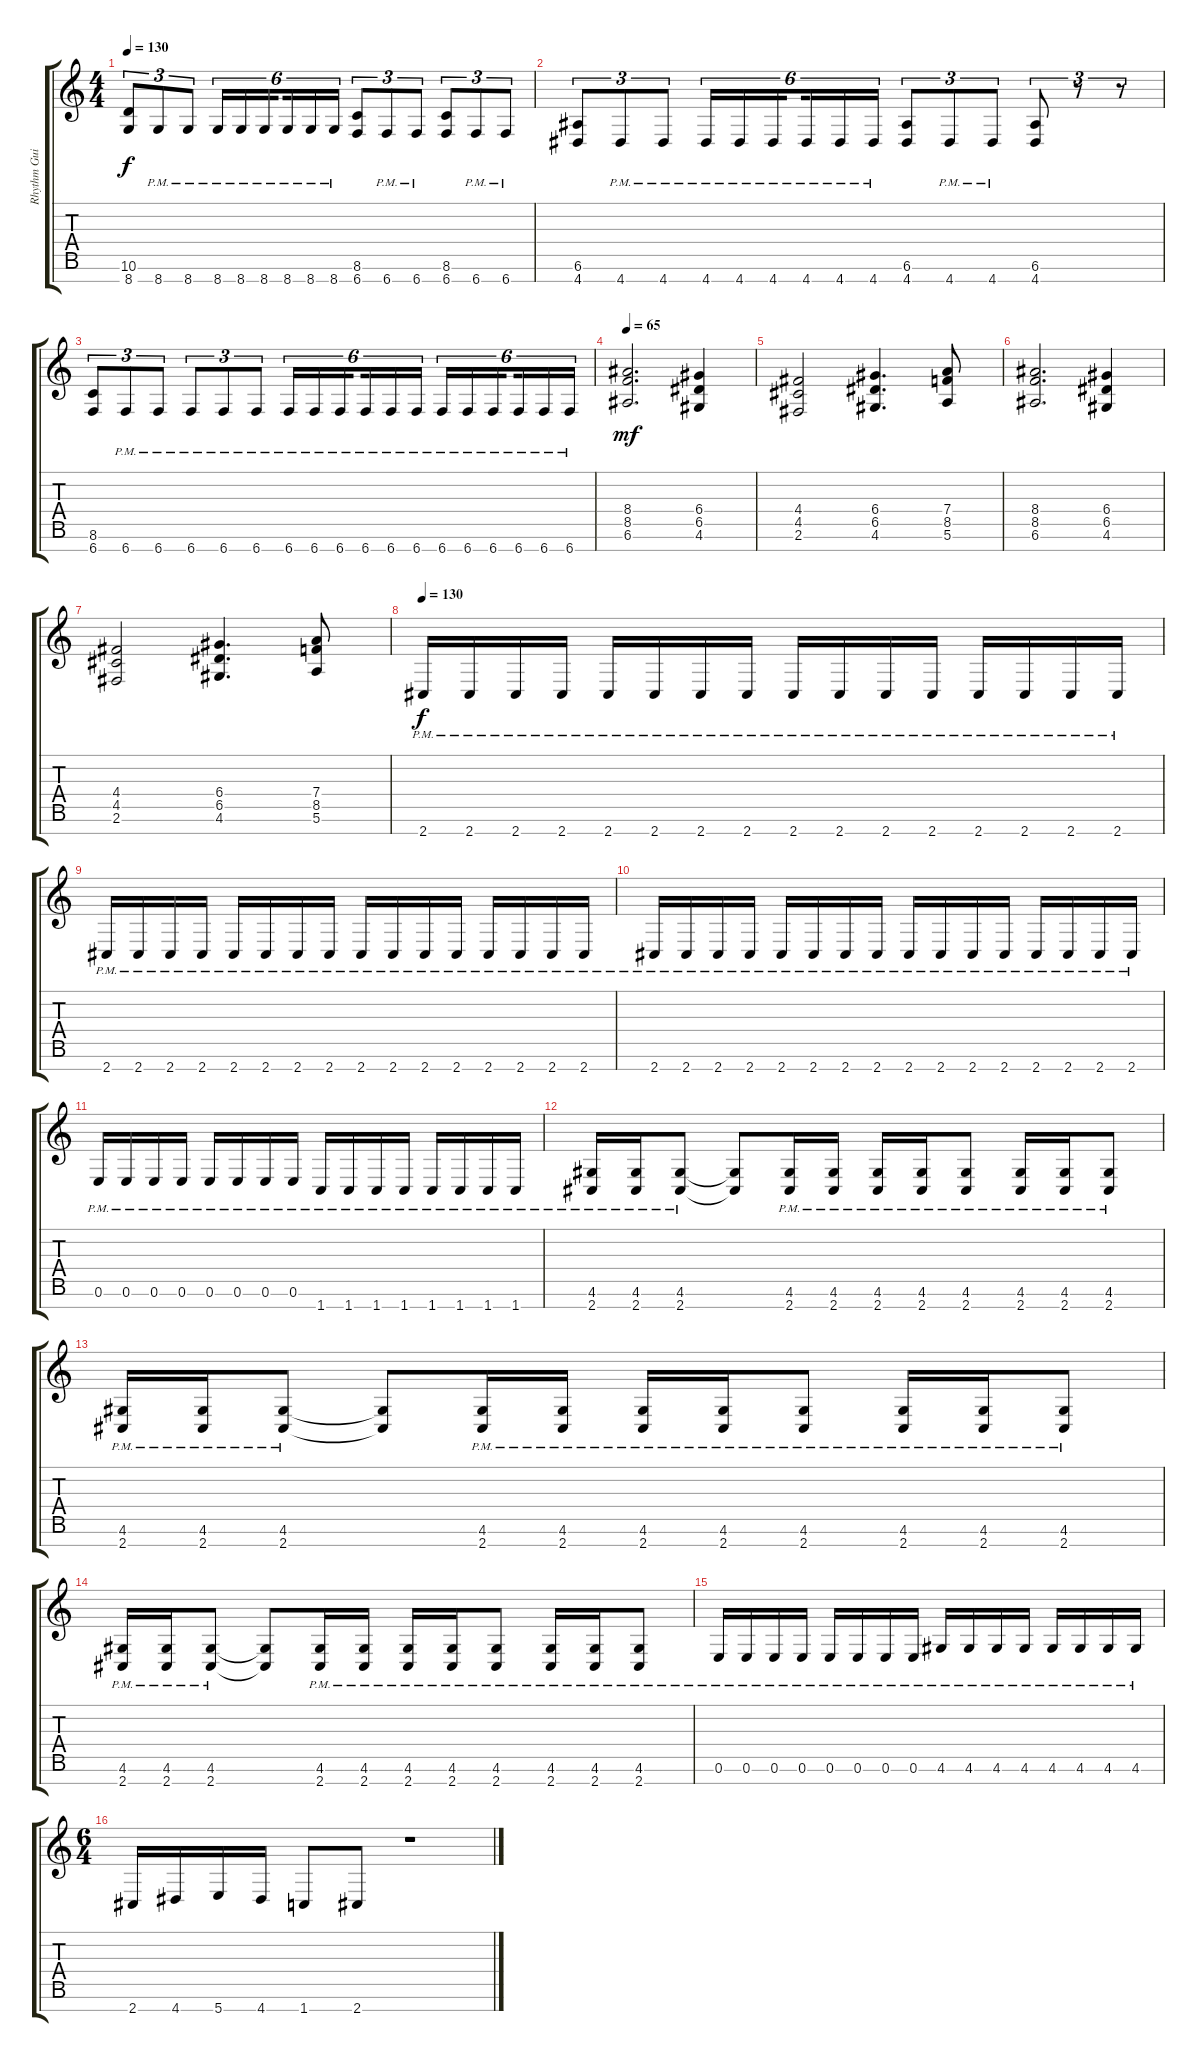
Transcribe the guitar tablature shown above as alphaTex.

\track ("Rhythm Guitar I (left)" "Rhythm Gui") {instrument distortionguitar}
\staff {score tabs}
\tuning (E4 B3 G3 D3 A2 E2 B1) {hide}
\ts (4 4)
\tempo 130
\clef g2
\ks c
(10.6 8.7).8{tu (3 2) dy f} 8.7{pm}.8{tu (3 2)} 8.7{pm}.8{tu (3 2)} 8.7{pm}.16{tu (6 4)} 8.7{pm}.16{tu (6 4)} 8.7{pm}.16{tu (6 4) beam splitsecondary} 8.7{pm}.16{tu (6 4)} 8.7{pm}.16{tu (6 4)} 8.7{pm}.16{tu (6 4)} (8.6 6.7).8{tu (3 2)} 6.7{pm}.8{tu (3 2)} 6.7{pm}.8{tu (3 2)} (8.6 6.7).8{tu (3 2)} 6.7{pm}.8{tu (3 2)} 6.7{pm}.8{tu (3 2)} |
(6.6 4.7).8{tu (3 2)} 4.7{pm}.8{tu (3 2)} 4.7{pm}.8{tu (3 2)} 4.7{pm}.16{tu (6 4)} 4.7{pm}.16{tu (6 4)} 4.7{pm}.16{tu (6 4) beam splitsecondary} 4.7{pm}.16{tu (6 4)} 4.7{pm}.16{tu (6 4)} 4.7{pm}.16{tu (6 4)} (6.6 4.7).8{tu (3 2)} 4.7{pm}.8{tu (3 2)} 4.7{pm}.8{tu (3 2)} (6.6 4.7).8{tu (3 2)} r.8{tu (3 2)} r.8{tu (3 2)} |
(8.6 6.7).8{tu (3 2)} 6.7{pm}.8{tu (3 2)} 6.7{pm}.8{tu (3 2)} 6.7{pm}.8{tu (3 2)} 6.7{pm}.8{tu (3 2)} 6.7{pm}.8{tu (3 2)} 6.7{pm}.16{tu (6 4)} 6.7{pm}.16{tu (6 4)} 6.7{pm}.16{tu (6 4) beam splitsecondary} 6.7{pm}.16{tu (6 4)} 6.7{pm}.16{tu (6 4)} 6.7{pm}.16{tu (6 4)} 6.7{pm}.16{tu (6 4)} 6.7{pm}.16{tu (6 4)} 6.7{pm}.16{tu (6 4) beam splitsecondary} 6.7{pm}.16{tu (6 4)} 6.7{pm}.16{tu (6 4)} 6.7{pm}.16{tu (6 4)} |
\tempo 65
(8.4 8.5 6.6).2{d dy mf} (6.4 6.5 4.6).4 |
(4.4 4.5 2.6).2 (6.4 6.5 4.6).4{d} (7.4 8.5 5.6).8 |
(8.4 8.5 6.6).2{d} (6.4 6.5 4.6).4 |
(4.4 4.5 2.6).2 (6.4 6.5 4.6).4{d} (7.4 8.5 5.6).8 |
\tempo 130
2.7{pm}.16{dy f} 2.7{pm}.16 2.7{pm}.16 2.7{pm}.16 2.7{pm}.16 2.7{pm}.16 2.7{pm}.16 2.7{pm}.16 2.7{pm}.16 2.7{pm}.16 2.7{pm}.16 2.7{pm}.16 2.7{pm}.16 2.7{pm}.16 2.7{pm}.16 2.7{pm}.16 |
2.7{pm}.16 2.7{pm}.16 2.7{pm}.16 2.7{pm}.16 2.7{pm}.16 2.7{pm}.16 2.7{pm}.16 2.7{pm}.16 2.7{pm}.16 2.7{pm}.16 2.7{pm}.16 2.7{pm}.16 2.7{pm}.16 2.7{pm}.16 2.7{pm}.16 2.7{pm}.16 |
2.7{pm}.16 2.7{pm}.16 2.7{pm}.16 2.7{pm}.16 2.7{pm}.16 2.7{pm}.16 2.7{pm}.16 2.7{pm}.16 2.7{pm}.16 2.7{pm}.16 2.7{pm}.16 2.7{pm}.16 2.7{pm}.16 2.7{pm}.16 2.7{pm}.16 2.7{pm}.16 |
0.6{pm}.16 0.6{pm}.16 0.6{pm}.16 0.6{pm}.16 0.6{pm}.16 0.6{pm}.16 0.6{pm}.16 0.6{pm}.16 1.7{pm}.16 1.7{pm}.16 1.7{pm}.16 1.7{pm}.16 1.7{pm}.16 1.7{pm}.16 1.7{pm}.16 1.7{pm}.16 |
(4.6{pm} 2.7{pm}).16 (4.6{pm} 2.7{pm}).16 (4.6{pm} 2.7{pm}).8 (4.6{t} 2.7{t}).8 (4.6{pm} 2.7{pm}).16 (4.6{pm} 2.7{pm}).16 (4.6{pm} 2.7{pm}).16 (4.6{pm} 2.7{pm}).16 (4.6{pm} 2.7{pm}).8 (4.6{pm} 2.7{pm}).16 (4.6{pm} 2.7{pm}).16 (4.6{pm} 2.7{pm}).8 |
(4.6{pm} 2.7{pm}).16 (4.6{pm} 2.7{pm}).16 (4.6{pm} 2.7{pm}).8 (4.6{t} 2.7{t}).8 (4.6{pm} 2.7{pm}).16 (4.6{pm} 2.7{pm}).16 (4.6{pm} 2.7{pm}).16 (4.6{pm} 2.7{pm}).16 (4.6{pm} 2.7{pm}).8 (4.6{pm} 2.7{pm}).16 (4.6{pm} 2.7{pm}).16 (4.6{pm} 2.7{pm}).8 |
(4.6{pm} 2.7{pm}).16 (4.6{pm} 2.7{pm}).16 (4.6{pm} 2.7{pm}).8 (4.6{t} 2.7{t}).8 (4.6{pm} 2.7{pm}).16 (4.6{pm} 2.7{pm}).16 (4.6{pm} 2.7{pm}).16 (4.6{pm} 2.7{pm}).16 (4.6{pm} 2.7{pm}).8 (4.6{pm} 2.7{pm}).16 (4.6{pm} 2.7{pm}).16 (4.6{pm} 2.7{pm}).8 |
0.6{pm}.16 0.6{pm}.16 0.6{pm}.16 0.6{pm}.16 0.6{pm}.16 0.6{pm}.16 0.6{pm}.16 0.6{pm}.16 4.6{pm}.16 4.6{pm}.16 4.6{pm}.16 4.6{pm}.16 4.6{pm}.16 4.6{pm}.16 4.6{pm}.16 4.6{pm}.16 |
\ts (6 4)
2.7.16 4.7.16 5.7.16 4.7.16 1.7.8 2.7.8 r.1
